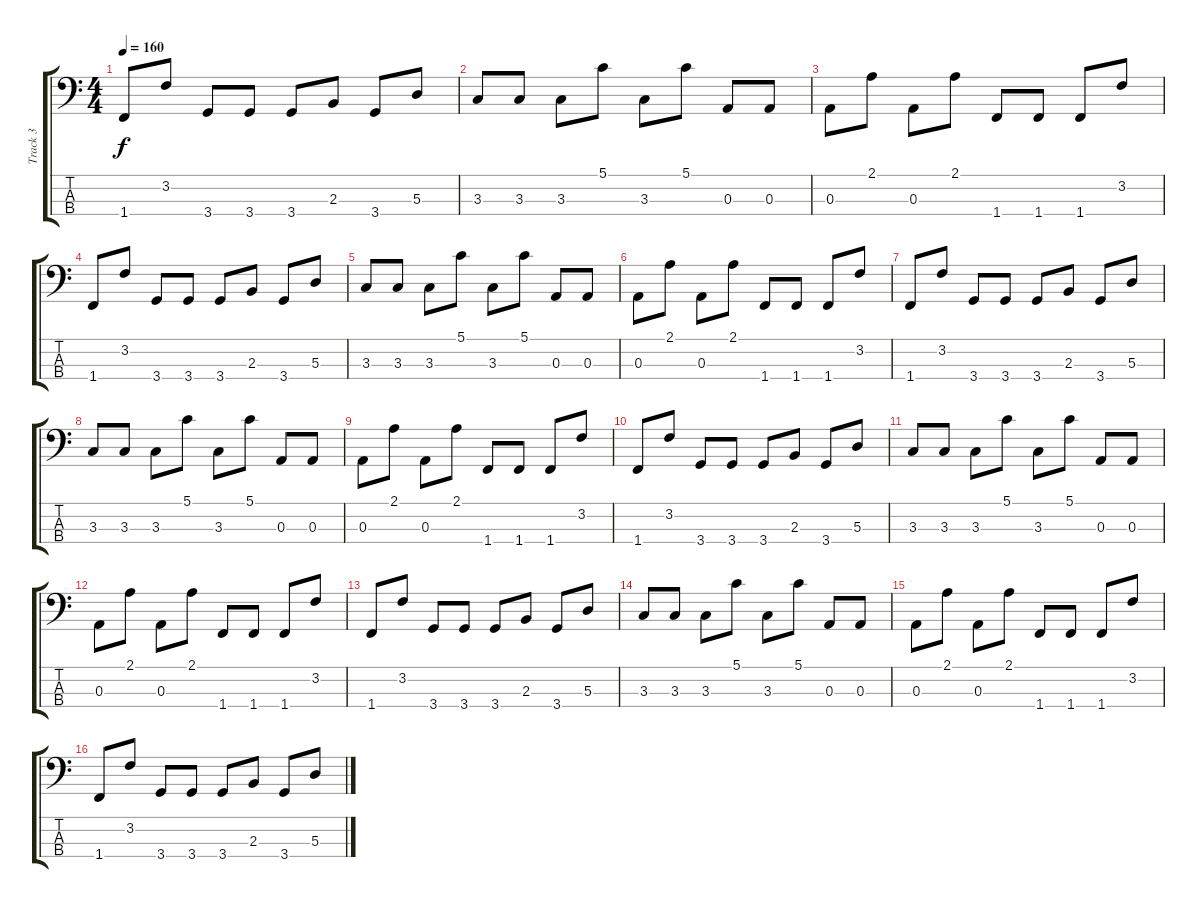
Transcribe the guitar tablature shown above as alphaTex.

\track ("Track 3" "Track 3") {instrument electricbassfinger}
\staff {score tabs}
\tuning (G2 D2 A1 E1) {hide}
\ts (4 4)
\tempo 160
\clef f4
\ks c
1.4.8{dy f} 3.2.8 3.4.8 3.4.8 3.4.8 2.3.8 3.4.8 5.3.8 |
3.3.8 3.3.8 3.3.8 5.1.8 3.3.8 5.1.8 0.3.8 0.3.8 |
0.3.8 2.1.8 0.3.8 2.1.8 1.4.8 1.4.8 1.4.8 3.2.8 |
1.4.8 3.2.8 3.4.8 3.4.8 3.4.8 2.3.8 3.4.8 5.3.8 |
3.3.8 3.3.8 3.3.8 5.1.8 3.3.8 5.1.8 0.3.8 0.3.8 |
0.3.8 2.1.8 0.3.8 2.1.8 1.4.8 1.4.8 1.4.8 3.2.8 |
1.4.8 3.2.8 3.4.8 3.4.8 3.4.8 2.3.8 3.4.8 5.3.8 |
3.3.8 3.3.8 3.3.8 5.1.8 3.3.8 5.1.8 0.3.8 0.3.8 |
0.3.8 2.1.8 0.3.8 2.1.8 1.4.8 1.4.8 1.4.8 3.2.8 |
1.4.8 3.2.8 3.4.8 3.4.8 3.4.8 2.3.8 3.4.8 5.3.8 |
3.3.8 3.3.8 3.3.8 5.1.8 3.3.8 5.1.8 0.3.8 0.3.8 |
0.3.8 2.1.8 0.3.8 2.1.8 1.4.8 1.4.8 1.4.8 3.2.8 |
1.4.8 3.2.8 3.4.8 3.4.8 3.4.8 2.3.8 3.4.8 5.3.8 |
3.3.8 3.3.8 3.3.8 5.1.8 3.3.8 5.1.8 0.3.8 0.3.8 |
0.3.8 2.1.8 0.3.8 2.1.8 1.4.8 1.4.8 1.4.8 3.2.8 |
1.4.8 3.2.8 3.4.8 3.4.8 3.4.8 2.3.8 3.4.8 5.3.8
